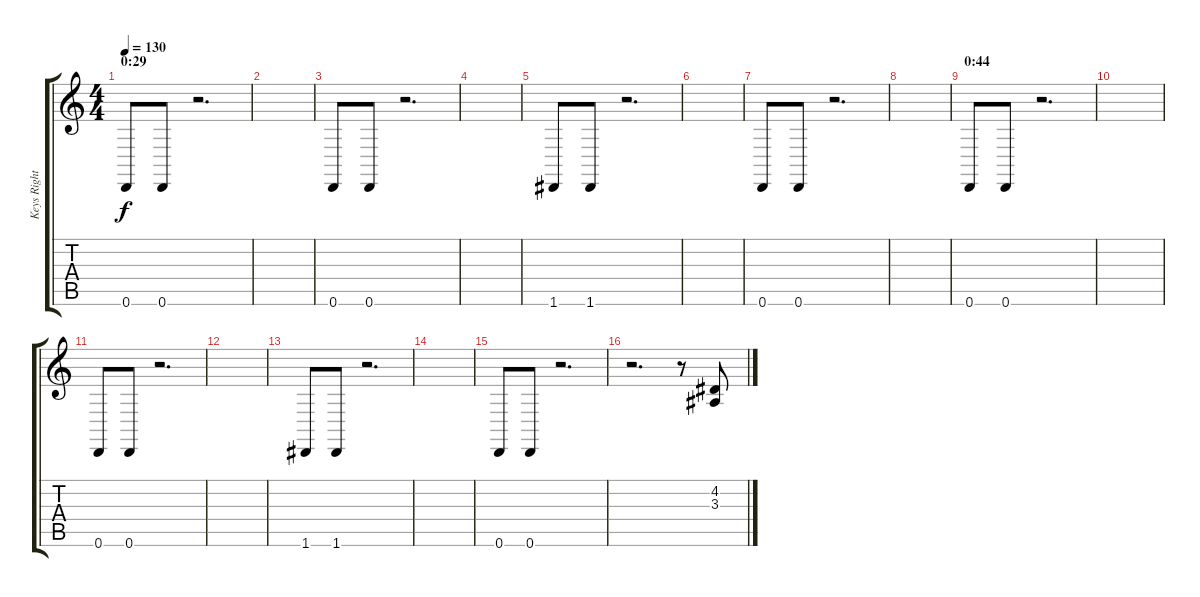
\track ("Keys Right" "Keys Right") {instrument lead1square}
\staff {score tabs}
\tuning (E4 B3 G3 D3 A2 D2) {hide}
\ts (4 4)
\section ("" "0:29")
\tempo 130
\clef g2
\ks c
0.6.8{dy f instrument lead1square} 0.6.8 r.2{d} |
|
0.6.8 0.6.8 r.2{d} |
|
1.6.8 1.6.8 r.2{d} |
|
0.6.8 0.6.8 r.2{d} |
|
\section ("" "0:44")
0.6.8 0.6.8 r.2{d} |
|
0.6.8 0.6.8 r.2{d} |
|
1.6.8 1.6.8 r.2{d} |
|
0.6.8 0.6.8 r.2{d} |
r.2{d volume 8 balance 8 instrument orchestrahit} r.8 (4.2 3.3).8
